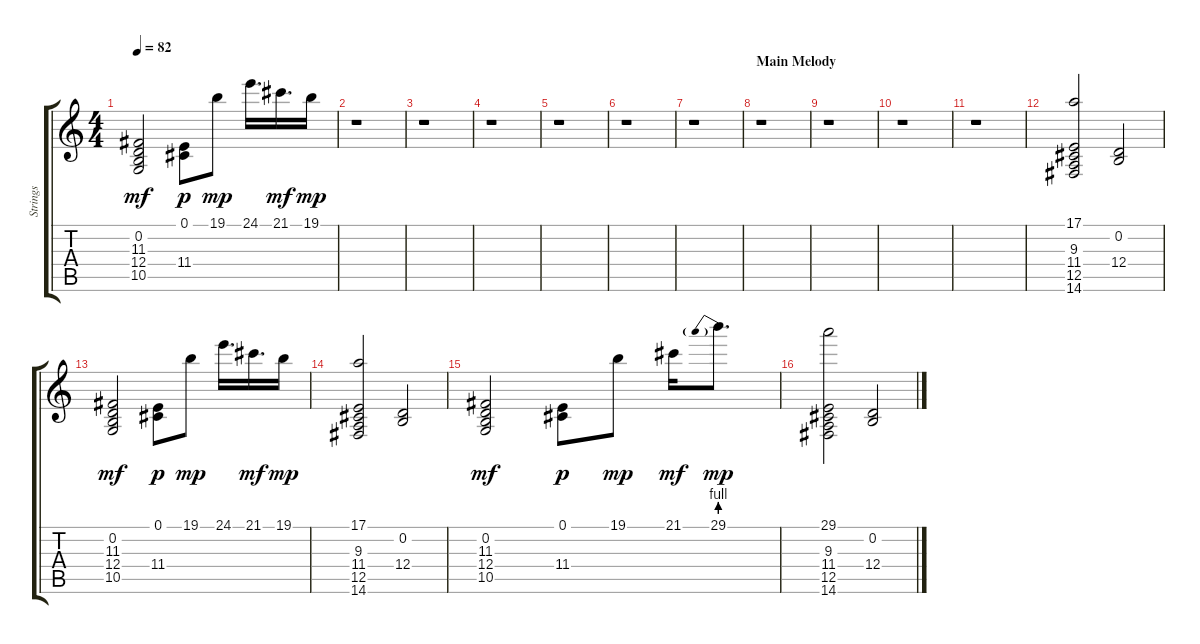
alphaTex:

\track ("Strings" "Strings") {instrument stringensemble2}
\staff {score tabs}
\tuning (E4 B3 G3 D3 A2 E2) {hide}
\ts (4 4)
\tempo 82
\clef g2
\ks c
(0.2 11.3 12.4 10.5).2{dy mf} (0.1 11.4).8{dy p} 19.1.8{dy mp} 24.1.16{d} 21.1.16{d dy mf} 19.1.16{dy mp} |
r.1 |
r.1 |
r.1 |
r.1 |
r.1 |
r.1 |
\section ("" "Main Melody")
r.1 |
r.1 |
r.1 |
r.1 |
(17.1 9.3 11.4 12.5 14.6).2 (0.2 12.4).2 |
(0.2 11.3 12.4 10.5).2{dy mf} (0.1 11.4).8{dy p} 19.1.8{dy mp} 24.1.16{d} 21.1.16{d dy mf} 19.1.16{dy mp} |
(17.1 9.3 11.4 12.5 14.6).2 (0.2 12.4).2 |
(0.2 11.3 12.4 10.5).2{dy mf} (0.1 11.4).8{dy p} 19.1.8{dy mp} 21.1.16{dy mf} 29.1{be (prebend 0 4 60 4)}.8{d dy mp} |
(29.1 9.3 11.4 12.5 14.6).2 (0.2 12.4).2
